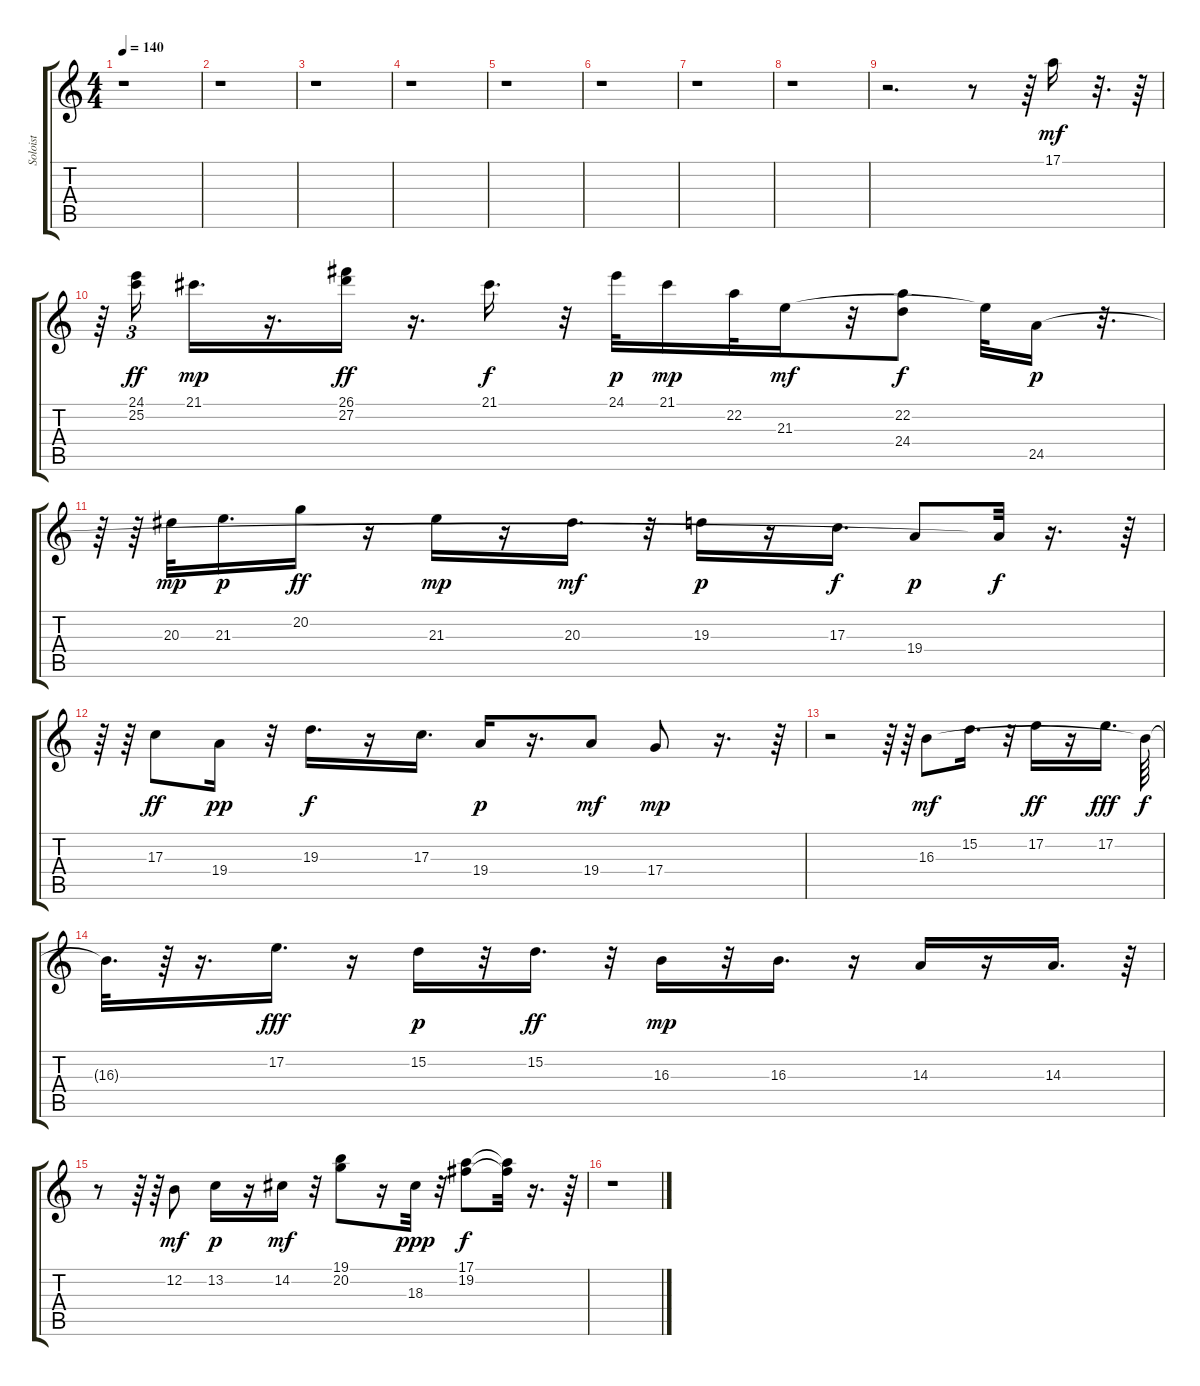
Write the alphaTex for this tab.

\track ("Soloist" "Soloist") {instrument acousticgrandpiano}
\staff {score tabs}
\tuning (E4 B3 G3 D3 A2 E2) {hide}
\ts (4 4)
\tempo 140
\clef g2
\ks c
r.1{dy pp} |
r.1 |
r.1 |
r.1 |
r.1 |
r.1 |
r.1 |
r.1 |
r.2{d} r.8 r.64 17.1.16{dy mf} r.32{d} r.64 |
r.64 (24.1 25.2).16{tu (3 2) dy ff} 21.1.16{d dy mp} r.16{d} (26.1 27.2).16{dy ff} r.16{d} 21.1.16{d dy f} r.32 24.1.32{dy p} 21.1.16{dy mp} 22.2.32 21.3.16{dy mf} r.32 (22.2 24.4).8{dy f} 21.3{t}.32 24.5.16{dy p} r.32{d} |
r.64 r.64 20.3.32{dy mp} 21.3.16{d dy p} 20.2.16{dy ff} r.16 21.3.16{dy mp} r.16 20.3.16{d dy mf} r.32 19.3.16{dy p} r.16 17.3.16{d dy f} 19.4.8{dy p} 24.5{t}.32{dy f} r.16{d} r.64 |
r.64 r.64 17.3.8{dy ff} 19.4.16{dy pp} r.32 19.3.16{d dy f} r.16 17.3.16{d} 19.4.16{dy p} r.16{d} 19.4.8{dy mf} 17.4.8{dy mp} r.16{d} r.64 |
r.2 r.64 r.64 16.3.8{dy mf} 15.2.16{d} r.32 17.2.16{dy ff} r.16 17.2.16{d dy fff} 16.3{t}.64{dy f} |
16.3{t}.32{d} r.64 r.16{d} 17.2.16{d dy fff} r.16 15.2.16{dy p} r.32 15.2.16{d dy ff} r.32 16.3.16{dy mp} r.32 16.3.16{d} r.16 14.3.16 r.16 14.3.16{d} r.64 |
r.8 r.64 r.64 12.2.8{dy mf} 13.2.16{dy p} r.16 14.2.16{dy mf} r.32 (19.1 20.2).8 r.16 18.3.32{dy ppp} r.32 (17.1 19.2).8{dy f} (17.1{t} 19.2{t}).32 r.16{d} r.64 |
r.1
